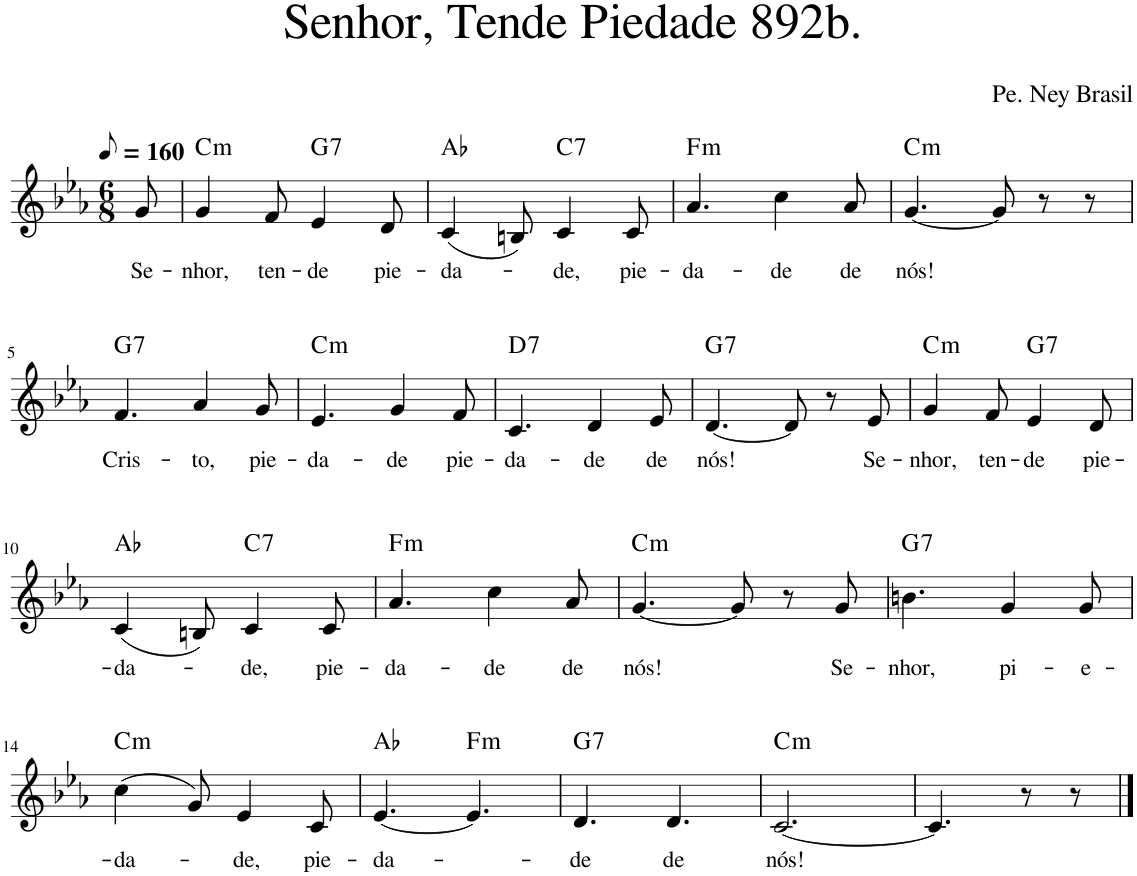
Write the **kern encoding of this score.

**kern	**text	**harte
*part1	*part1	*part1
*staff1	*staff1	*
*I"Voz	*	*
*I'Vo.	*	*
*clefG2	*	*
*k[b-e-a-]	*	*
*M6/8	*	*
*MM80	*	*
=	=	=
!	!LO:LY:b	!
8g/	Se-	.
=1	=1	=1
!	!LO:LY:b	!LO:H:kt=m
4g/	-nhor,	C:min
!	!LO:LY:b	!
8f/	ten-	.
!	!LO:LY:b	!LO:H:kt=7
4e-/	-de	G:7
!	!LO:LY:b	!
8d/	pie-	.
=2	=2	=2
!	!LO:LY:b	!
(4c/	-da-	Ab:maj
8Bn/)	.	.
!	!LO:LY:b	!LO:H:kt=7
4c/	-de,	C:7
!	!LO:LY:b	!
8c/	pie-	.
=3	=3	=3
!	!LO:LY:b	!LO:H:kt=m
4.a-/	-da-	F:min
!	!LO:LY:b	!
4cc\	-de	.
!	!LO:LY:b	!
8a-/	de	.
=4	=4	=4
!	!LO:LY:b	!LO:H:kt=m
[4.g/	nós!	C:min
8g/]	.	.
8r	.	.
8r	.	.
!!LO:LB:g=z
=5	=5	=5
!	!LO:LY:b	!LO:H:kt=7
4.f/	Cris-	G:7
!	!LO:LY:b	!
4a-/	-to,	.
!	!LO:LY:b	!
8g/	pie-	.
=6	=6	=6
!	!LO:LY:b	!LO:H:kt=m
4.e-/	-da-	C:min
!	!LO:LY:b	!
4g/	-de	.
!	!LO:LY:b	!
8f/	pie-	.
=7	=7	=7
!	!LO:LY:b	!LO:H:kt=7
4.c/	-da-	D:7
!	!LO:LY:b	!
4d/	-de	.
!	!LO:LY:b	!
8e-/	de	.
=8	=8	=8
!	!LO:LY:b	!LO:H:kt=7
[4.d/	nós!	G:7
8d/]	.	.
8r	.	.
!	!LO:LY:b	!
8e-/	Se-	.
=9	=9	=9
!	!LO:LY:b	!LO:H:kt=m
4g/	-nhor,	C:min
!	!LO:LY:b	!
8f/	ten-	.
!	!LO:LY:b	!LO:H:kt=7
4e-/	-de	G:7
!	!LO:LY:b	!
8d/	pie-	.
!!LO:LB:g=z
=10	=10	=10
!	!LO:LY:b	!
(4c/	-da-	Ab:maj
8Bn/)	.	.
!	!LO:LY:b	!LO:H:kt=7
4c/	-de,	C:7
!	!LO:LY:b	!
8c/	pie-	.
=11	=11	=11
!	!LO:LY:b	!LO:H:kt=m
4.a-/	-da-	F:min
!	!LO:LY:b	!
4cc\	-de	.
!	!LO:LY:b	!
8a-/	de	.
=12	=12	=12
!	!LO:LY:b	!LO:H:kt=m
[4.g/	nós!	C:min
8g/]	.	.
8r	.	.
!	!LO:LY:b	!
8g/	Se-	.
=13	=13	=13
!	!LO:LY:b	!LO:H:kt=7
4.bn\	-nhor,	G:7
!	!LO:LY:b	!
4g/	pi-	.
!	!LO:LY:b	!
8g/	-e-	.
!!LO:LB:g=z
=14	=14	=14
!	!LO:LY:b	!LO:H:kt=m
(4cc\	-da-	C:min
8g/)	.	.
!	!LO:LY:b	!
4e-/	-de,	.
!	!LO:LY:b	!
8c/	pie-	.
=15	=15	=15
!	!LO:LY:b	!
[4.e-/	-da-	Ab:maj
!	!	!LO:H:kt=m
4.e-/]	.	F:min
=16	=16	=16
!	!LO:LY:b	!LO:H:kt=7
4.d/	-de	G:7
!	!LO:LY:b	!
4.d/	de	.
=17	=17	=17
!	!LO:LY:b	!LO:H:kt=m
[2.c/	nós!	C:min
=18	=18	=18
4.c/]	.	.
8r	.	.
8r	.	.
==	==	==
*-	*-	*-
